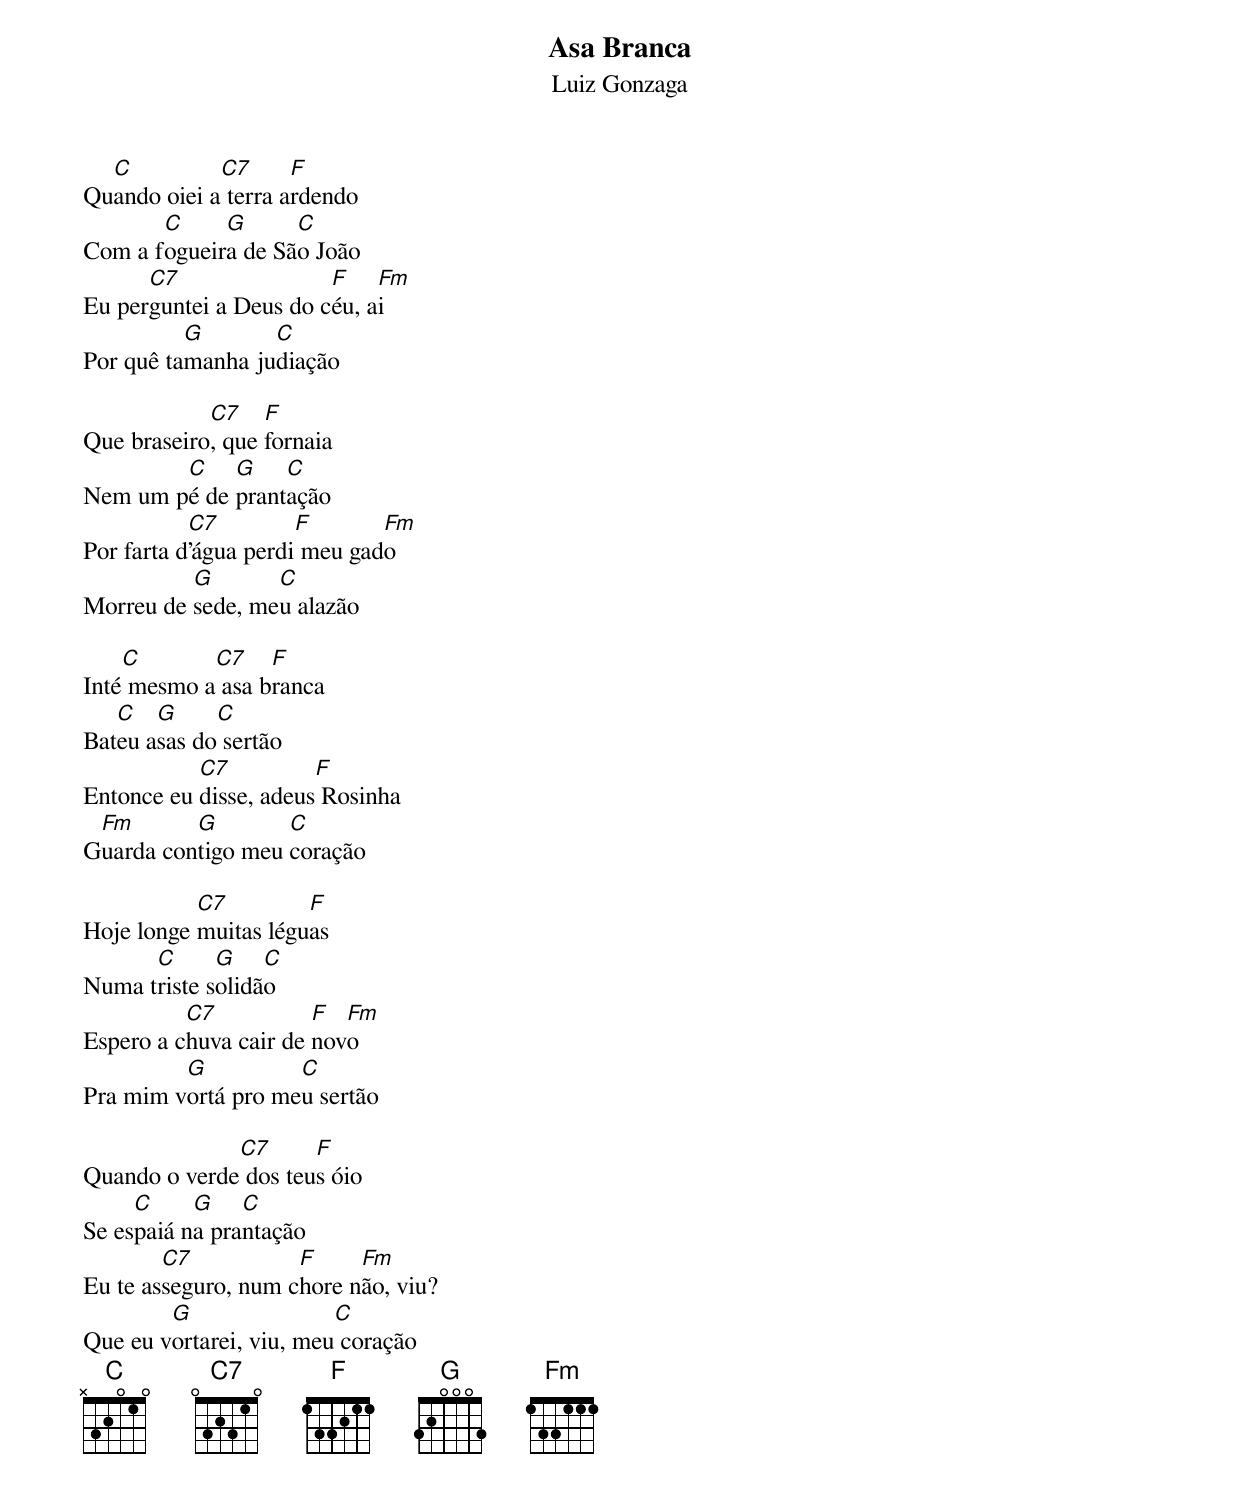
Asa Branca
Luiz Gonzaga

  C          C7      F
Quando oiei a terra ardendo
       C     G      C
Com a fogueira de São João
      C7                F    Fm
Eu perguntei a Deus do céu, ai
          G       C
Por quê tamanha judiação

            C7    F
Que braseiro, que fornaia
        C    G    C
Nem um pé de prantação
           C7         F       Fm
Por farta d'água perdi meu gado
          G       C
Morreu de sede, meu alazão

    C       C7    F
Inté mesmo a asa branca
   C   G     C
Bateu asas do sertão
           C7          F
Entonce eu disse, adeus Rosinha
 Fm       G        C
Guarda contigo meu coração

           C7         F
Hoje longe muitas léguas
      C      G    C
Numa triste solidão
          C7           F  Fm
Espero a chuva cair de novo
         G          C
Pra mim vortá pro meu sertão

              C7      F
Quando o verde dos teus óio
     C     G    C
Se espaiá na prantação
        C7           F     Fm
Eu te asseguro, num chore não, viu?
        G                C
Que eu vortarei, viu, meu coração
